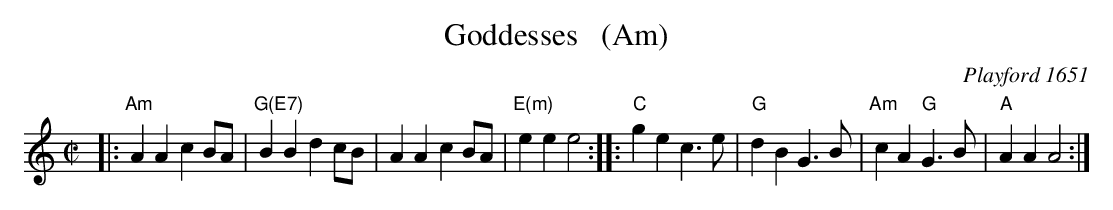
X:1
T: Goddesses   (Am)
O: Playford 1651
M: C|
L: 1/8
K: Am
|: "Am"A2A2 c2BA | "G(E7)"B2B2 d2cB | A2A2 c2BA | "E(m)"e2e2 e4 :|\
|: "C"g2e2 c3e | "G"d2B2 G3B | "Am"c2A2 "G"G3B | "A"A2A2 A4 :|
